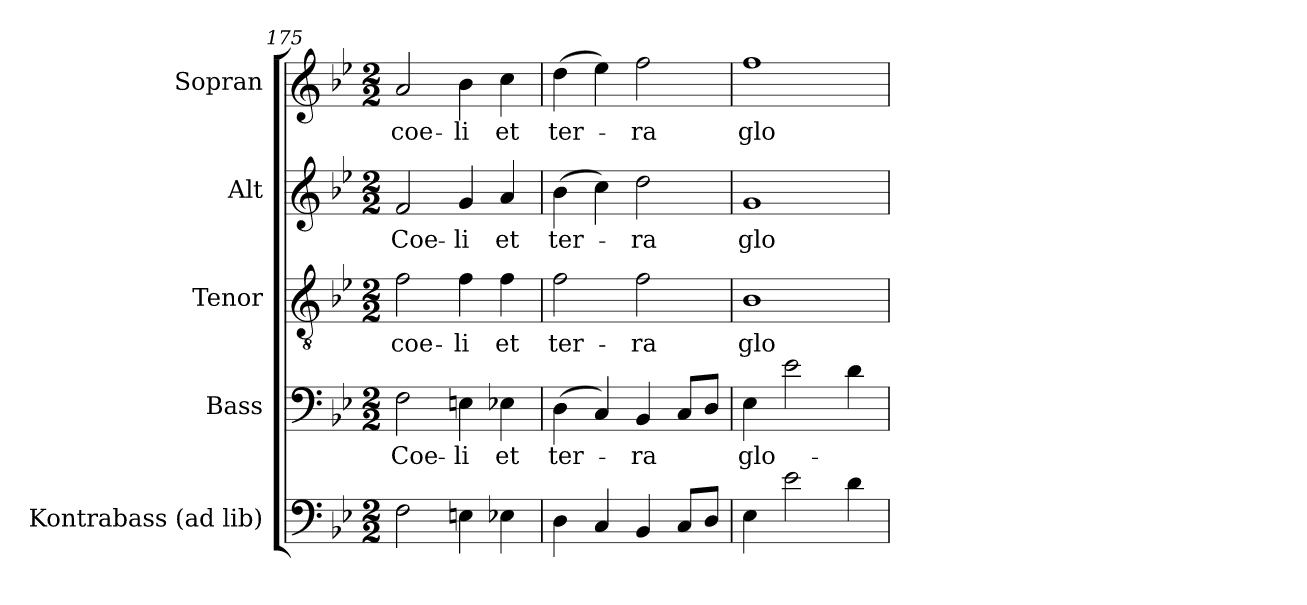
**kern	**kern	**text	**kern	**text	**kern	**text	**kern	**text
*part5	*part4	*part4	*part3	*part3	*part2	*part2	*part1	*part1
*staff5	*staff4	*staff4	*staff3	*staff3	*staff2	*staff2	*staff1	*staff1
*I"Kontrabass (ad lib)	*I"Bass	*	*I"Tenor	*	*I"Alt	*	*I"Sopran	*
*I'Kb.	*I'B.	*	*I'T.	*	*I'A.	*	*I'S.	*
*clefF4	*clefF4	*	*clefGv2	*	*clefG2	*	*clefG2	*
*ITrd7c12	*	*	*	*	*	*	*	*
*k[b-e-]	*k[b-e-]	*	*k[b-e-]	*	*k[b-e-]	*	*k[b-e-]	*
*B-:	*B-:	*	*B-:	*	*B-:	*	*B-:	*
*M2/2	*M2/2	*	*M2/2	*	*M2/2	*	*M2/2	*
=175	=175	=175	=175	=175	=175	=175	=175	=175
!	!	!LO:LY:b	!	!LO:LY:b	!	!LO:LY:b	!	!LO:LY:b
2FF\	2F\	Coe-	2f\	coe-	2f/	Coe-	2a/	coe-
!	!	!LO:LY:b	!	!LO:LY:b	!	!LO:LY:b	!	!LO:LY:b
4EEn\	4En\	-li	4f\	-li	4g/	-li	4b-\	-li
!	!	!LO:LY:b	!	!LO:LY:b	!	!LO:LY:b	!	!LO:LY:b
4EE-X\	4E-X\	et	4f\	et	4a/	et	4cc\	et
=176	=176	=176	=176	=176	=176	=176	=176	=176
!	!	!LO:LY:b	!	!LO:LY:b	!	!LO:LY:b	!	!LO:LY:b
4DD\	(>4D\	ter-	2f\	ter-	(>4b-\	ter-	(>4dd\	ter-
4CC/	4C/)	.	.	.	4cc\)	.	4ee-\)	.
!	!	!LO:LY:b	!	!LO:LY:b	!	!LO:LY:b	!	!LO:LY:b
4BBB-/	4BB-/	-ra	2f\	-ra	2dd\	-ra	2ff\	-ra
8CC/L	8C/L	.	.	.	.	.	.	.
8DD/J	8D/J	.	.	.	.	.	.	.
=177	=177	=177	=177	=177	=177	=177	=177	=177
!	!	!LO:LY:b	!	!LO:LY:b	!	!LO:LY:b	!	!LO:LY:b
4EE-\	4E-\	glo-	1B-	glo-	1g	glo-	1ff	glo-
2E-\	2e-\	.	.	.	.	.	.	.
4D\	4d\	.	.	.	.	.	.	.
=	=	=	=	=	=	=	=	=
*-	*-	*-	*-	*-	*-	*-	*-	*-
